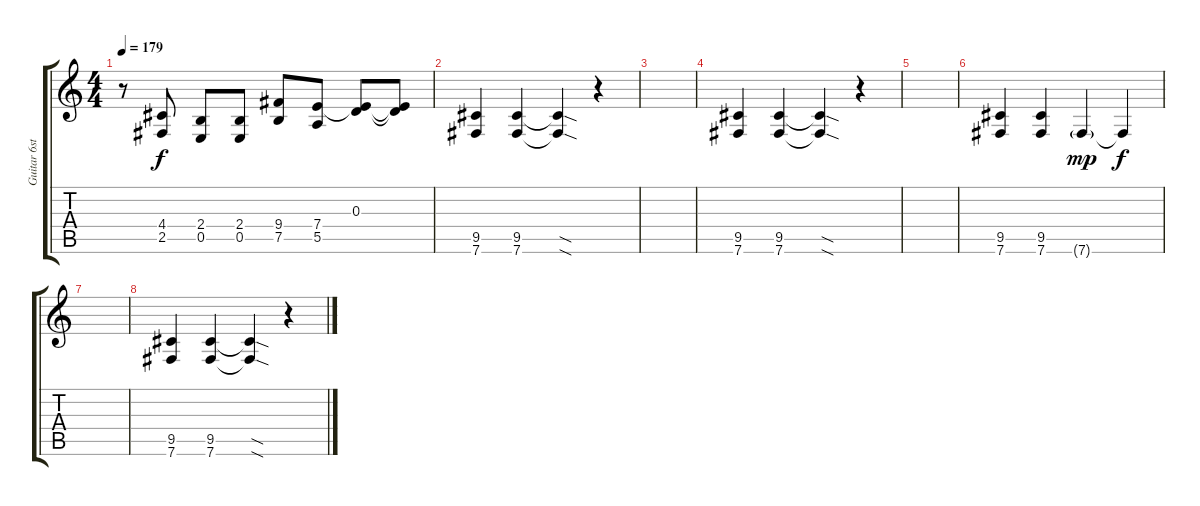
\track ("Guitar 6str" "Guitar 6st") {instrument acousticguitarsteel}
\staff {score tabs}
\tuning (B3 Gb3 D3 A2 E2 B1) {hide}
\ts (4 4)
\tempo 179
\clef g2
\ks c
r.8{dy f} (4.4 2.5).8 (2.4 0.5).8 (2.4 0.5).8 (9.4 7.5).8 (7.4 5.5).8 (0.3 7.4{t}).8 (0.3{t} 7.4{t}).8 |
(9.5 7.6).4 (9.5 7.6).4 (9.5{sod t} 7.6{sod t}).4 r.4 |
|
(9.5 7.6).4 (9.5 7.6).4 (9.5{sod t} 7.6{sod t}).4 r.4 |
|
(9.5 7.6).4 (9.5 7.6).4 7.6{g}.4{dy mp} 7.6{t}.4{dy f} |
|
(9.5 7.6).4 (9.5 7.6).4 (9.5{sod t} 7.6{sod t}).4 r.4
